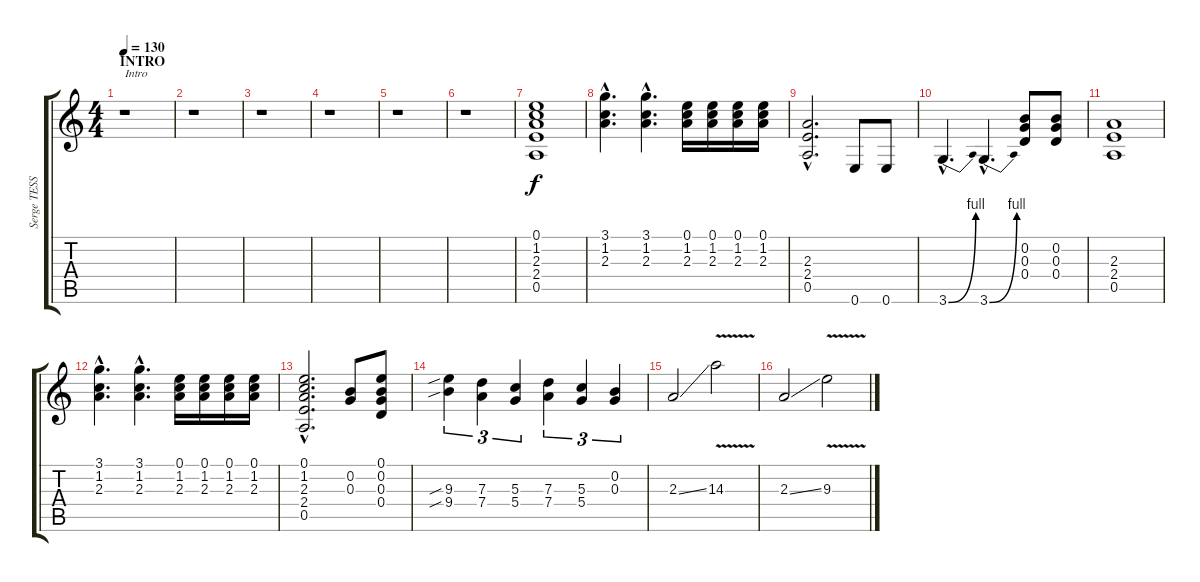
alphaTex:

\track ("Serge TESSOT-GAY" "Serge TESS") {instrument overdrivenguitar}
\staff {score tabs}
\tuning (E4 B3 G3 D3 A2 E2) {hide}
\ts (4 4)
\section ("" "INTRO")
\tempo 130
\clef g2
\ks c
r.1{txt "Intro" dy f instrument overdrivenguitar} |
r.1 |
r.1 |
r.1 |
r.1 |
r.1 |
(0.1 1.2 2.3 2.4 0.5).1 |
(3.1{hac} 1.2{hac} 2.3{hac}).4{d} (3.1{hac} 1.2{hac} 2.3{hac}).4{d} (0.1 1.2 2.3).16 (0.1 1.2 2.3).16 (0.1 1.2 2.3).16 (0.1 1.2 2.3).16 |
(2.3{hac} 2.4{hac} 0.5{hac}).2{d} 0.6.8 0.6.8 |
3.6{be (bend 0 0 60 4) hac}.4{d} 3.6{be (bend 0 0 60 4) hac}.4{d} (0.2 0.3 0.4).8 (0.2 0.3 0.4).8 |
(2.3 2.4 0.5).1 |
(3.1{hac} 1.2{hac} 2.3{hac}).4{d} (3.1{hac} 1.2{hac} 2.3{hac}).4{d} (0.1 1.2 2.3).16 (0.1 1.2 2.3).16 (0.1 1.2 2.3).16 (0.1 1.2 2.3).16 |
(0.1{hac} 1.2{hac} 2.3{hac} 2.4{hac} 0.5{hac}).2{d} (0.2 0.3).8 (0.1 0.2 0.3 0.4).8 |
(9.3{sib} 9.4{sib}).4{tu (3 2)} (7.3 7.4).4{tu (3 2)} (5.3 5.4).4{tu (3 2)} (7.3 7.4).4{tu (3 2)} (5.3 5.4).4{tu (3 2)} (0.2 0.3).4{tu (3 2)} |
2.3{ss}.2 14.3{v}.2 |
2.3{ss}.2 9.3{v}.2
